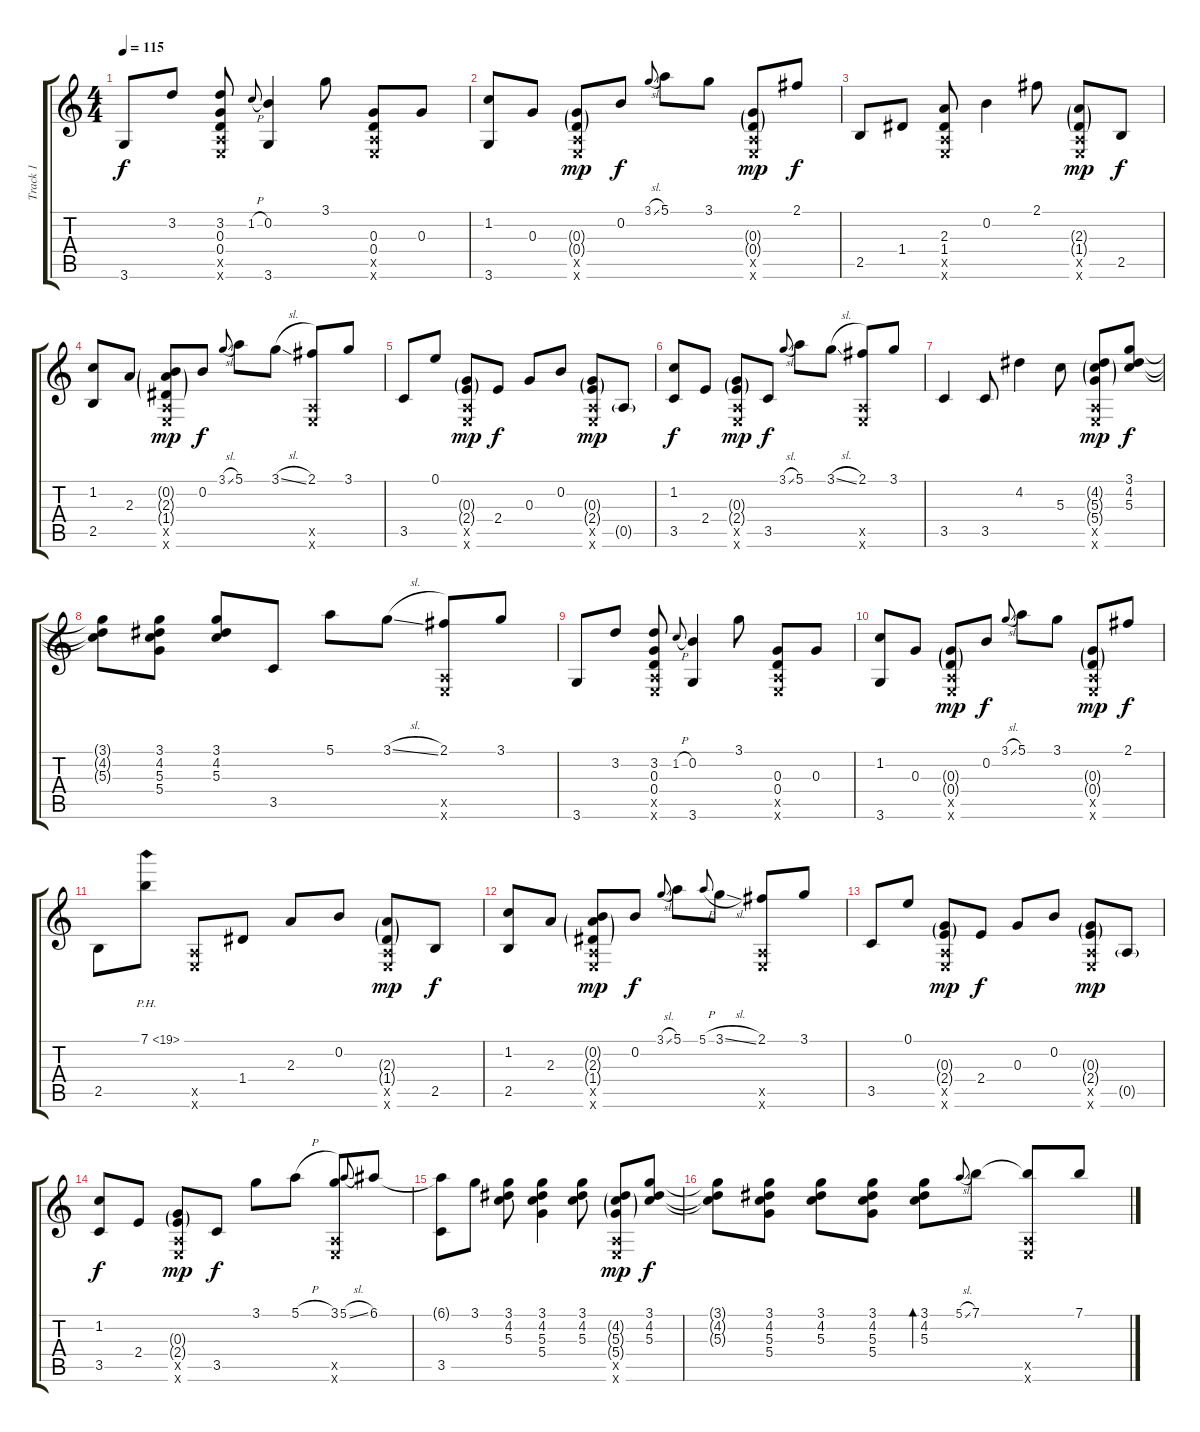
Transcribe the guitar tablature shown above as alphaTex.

\track ("Track 1" "Track 1") {instrument acousticguitarsteel}
\staff {score tabs}
\tuning (E4 B3 G3 D3 A2 E2) {hide}
\ts (4 4)
\tempo 115
\clef g2
\ks c
3.6.8{dy f} 3.2.8 (3.2 0.3 0.4 0.5{x} 0.6{x}).8 1.2{h}.8{gr onbeat} (0.2 3.6).4 3.1.8 (0.3 0.4 0.5{x} 0.6{x}).8 0.3.8 |
(1.2 3.6).8 0.3.8 (0.3{g} 0.4{g} 0.5{x} 0.6{x}).8{dy mp} 0.2.8{dy f} 3.1{sl}.8{gr onbeat} 5.1.8 3.1.8 (0.3{g} 0.4{g} 0.5{x} 0.6{x}).8{dy mp} 2.1.8{dy f} |
2.5.8 1.4.8 (2.3 1.4 0.5{x} 0.6{x}).8 0.2.4 2.1.8 (2.3{g} 1.4{g} 0.5{x} 0.6{x}).8{dy mp} 2.5.8{dy f} |
(1.2 2.5).8 2.3.8 (0.2{g} 2.3{g} 1.4{g} 0.5{x} 0.6{x}).8{dy mp} 0.2.8{dy f} 3.1{sl}.8{gr onbeat} 5.1.8 3.1{sl}.8 (2.1 0.5{x} 0.6{x}).8 3.1.8 |
3.5.8 0.1.8 (0.3{g} 2.4{g} 0.5{x} 0.6{x}).8{dy mp} 2.4.8{dy f} 0.3.8 0.2.8 (0.3{g} 2.4{g} 0.5{x} 0.6{x}).8{dy mp} 0.5{g}.8 |
(1.2 3.5).8{dy f} 2.4.8 (0.3{g} 2.4{g} 0.5{x} 0.6{x}).8{dy mp} 3.5.8{dy f} 3.1{sl}.8{gr onbeat} 5.1.8 3.1{sl}.8 (2.1 0.5{x} 0.6{x}).8 3.1.8 |
3.5.4 3.5.8 4.2.4 5.3.8 (4.2{g} 5.3{g} 5.4{g} 0.5{x} 0.6{x}).8{dy mp} (3.1 4.2 5.3).8{dy f} |
(3.1{t} 4.2{t} 5.3{t}).8 (3.1 4.2 5.3 5.4).8 (3.1 4.2 5.3).8 3.5.8 5.1.8 3.1{sl}.8 (2.1 0.5{x} 0.6{x}).8 3.1.8 |
3.6.8 3.2.8 (3.2 0.3 0.4 0.5{x} 0.6{x}).8 1.2{h}.8{gr onbeat} (0.2 3.6).4 3.1.8 (0.3 0.4 0.5{x} 0.6{x}).8 0.3.8 |
(1.2 3.6).8 0.3.8 (0.3{g} 0.4{g} 0.5{x} 0.6{x}).8{dy mp} 0.2.8{dy f} 3.1{sl}.8{gr onbeat} 5.1.8 3.1.8 (0.3{g} 0.4{g} 0.5{x} 0.6{x}).8{dy mp} 2.1.8{dy f} |
2.5.8 7.1{ph 12}.8 (0.5{x} 0.6{x}).8 1.4.8 2.3.8 0.2.8 (2.3{g} 1.4{g} 0.5{x} 0.6{x}).8{dy mp} 2.5.8{dy f} |
(1.2 2.5).8 2.3.8 (0.2{g} 2.3{g} 1.4{g} 0.5{x} 0.6{x}).8{dy mp} 0.2.8{dy f} 3.1{sl}.8{gr onbeat} 5.1.8 5.1{h}.8{gr onbeat} 3.1{sl}.8 (2.1 0.5{x} 0.6{x}).8 3.1.8 |
3.5.8 0.1.8 (0.3{g} 2.4{g} 0.5{x} 0.6{x}).8{dy mp} 2.4.8{dy f} 0.3.8 0.2.8 (0.3{g} 2.4{g} 0.5{x} 0.6{x}).8{dy mp} 0.5{g}.8 |
(1.2 3.5).8{dy f} 2.4.8 (0.3{g} 2.4{g} 0.5{x} 0.6{x}).8{dy mp} 3.5.8{dy f} 3.1.8 5.1{h}.8 (3.1 0.5{x} 0.6{x}).8 5.1{sl}.8{gr onbeat} 6.1.8 |
(6.1{t} 3.5).8 3.1.8 (3.1 4.2 5.3).8 (3.1 4.2 5.3 5.4).4 (3.1 4.2 5.3).8 (4.2{g} 5.3{g} 5.4{g} 0.5{x} 0.6{x}).8{dy mp} (3.1 4.2 5.3).8{dy f} |
(3.1{t} 4.2{t} 5.3{t}).8 (3.1 4.2 5.3 5.4).8 (3.1 4.2 5.3).8 (3.1 4.2 5.3 5.4).8 (3.1 4.2 5.3).8{bd 60} 5.1{sl}.8{gr onbeat} 7.1.8 (7.1{t} 0.5{x} 0.6{x}).8 7.1.8
